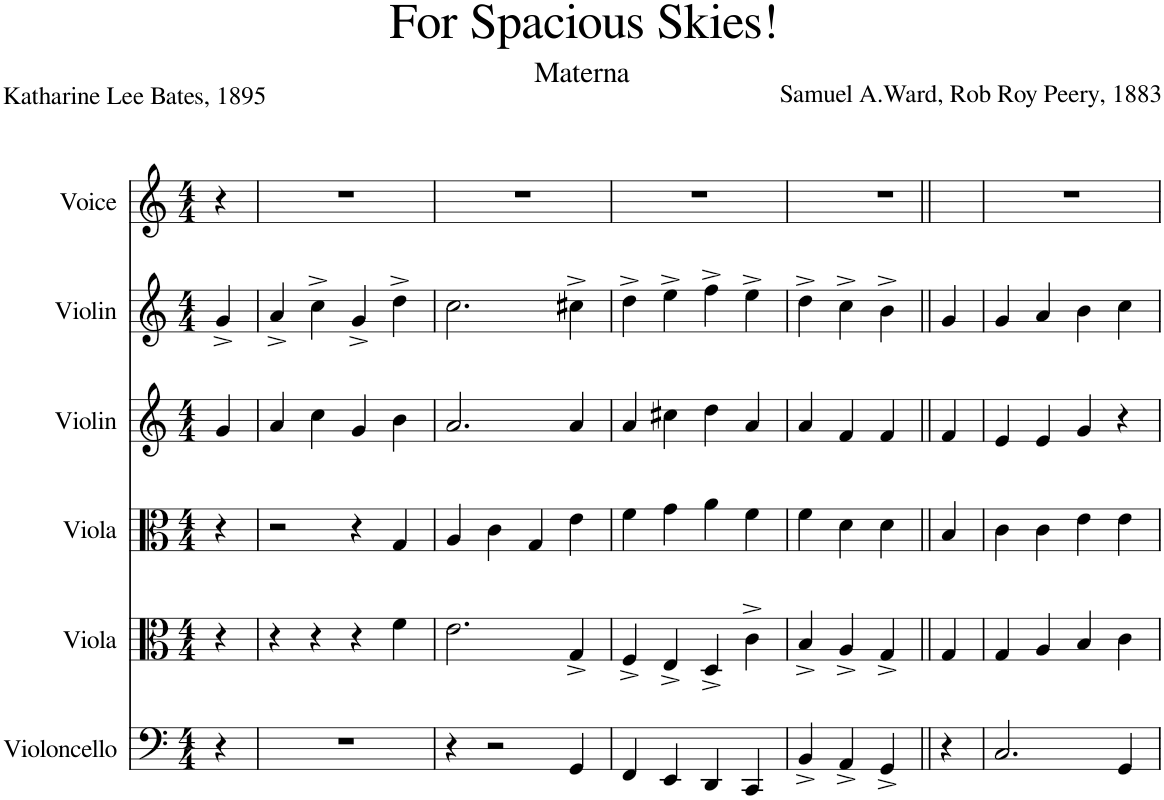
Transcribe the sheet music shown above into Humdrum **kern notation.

**kern	**kern	**kern	**kern	**kern	**kern
*part6	*part5	*part4	*part3	*part2	*part1
*staff6	*staff5	*staff4	*staff3	*staff2	*staff1
*I"Violoncello	*I"Viola	*I"Viola	*I"Violin	*I"Violin	*I"Voice
*I'Vc.	*I'Vla.	*I'Vla.	*I'Vln.	*I'Vln.	*I'Vo.
*clefF4	*clefC3	*clefC3	*clefG2	*clefG2	*clefG2
*k[]	*k[]	*k[]	*k[]	*k[]	*k[]
*M4/4	*M4/4	*M4/4	*M4/4	*M4/4	*M4/4
=	=	=	=	=	=
4r	4r	4r	4g/	4g^/	4r
=1	=1	=1	=1	=1	=1
1r	4r	2r	4a/	4a^/	1r
.	4r	.	4cc\	4cc^\	.
.	4r	4r	4g/	4g^/	.
.	4f\	4G/	4b\	4dd^\	.
=2	=2	=2	=2	=2	=2
4r	2.e\	4A/	2.a/	2.cc\	1r
2r	.	4c\	.	.	.
.	.	4G/	.	.	.
4GG/	4G^/	4e\	4a/	4cc#X^\	.
=3	=3	=3	=3	=3	=3
4FF/	4F^/	4f\	4a/	4dd^\	1r
4EE/	4E^/	4g\	4cc#X\	4ee^\	.
4DD/	4D^/	4a\	4dd\	4ff^\	.
4CC/	4c^\	4f\	4a/	4ee^\	.
=4	=4	=4	=4	=4	=4
4BB^/	4B^/	4f\	4a/	4dd^\	1r
4AA^/	4A^/	4d\	4f/	4cc^\	.
4GG^/	4G^/	4d\	4f/	4b^\	.
4r	4G/	4B/	4f/	4g/	.
=5	=5	=5	=5	=5	=5
2.C/	4G/	4c\	4e/	4g/	1r
.	4A/	4c\	4e/	4a/	.
.	4B/	4e\	4g/	4b\	.
4GG/	4c\	4e\	4r	4cc\	.
=	=	=	=	=	=
*-	*-	*-	*-	*-	*-
